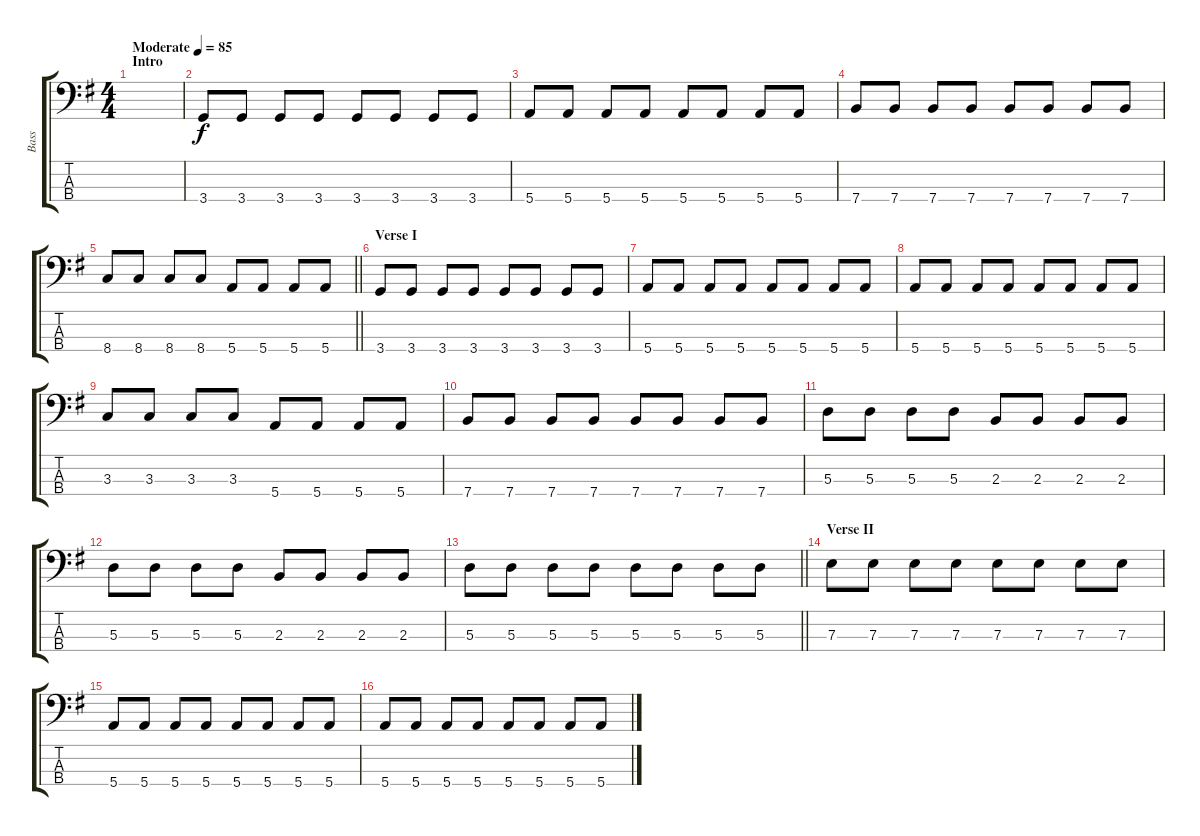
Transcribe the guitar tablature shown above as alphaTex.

\track ("Bass" "Bass") {instrument electricbassfinger}
\staff {score tabs}
\tuning (G2 D2 A1 E1) {hide}
\ts (4 4)
\section ("" "Intro")
\tempo (85 "Moderate")
\clef f4
\ks g
|
3.4.8 3.4.8 3.4.8 3.4.8 3.4.8 3.4.8 3.4.8 3.4.8 |
5.4.8 5.4.8 5.4.8 5.4.8 5.4.8 5.4.8 5.4.8 5.4.8 |
7.4.8 7.4.8 7.4.8 7.4.8 7.4.8 7.4.8 7.4.8 7.4.8 |
\barLineRight lightlight
8.4.8 8.4.8 8.4.8 8.4.8 5.4.8 5.4.8 5.4.8 5.4.8 |
\section ("" "Verse I")
3.4.8 3.4.8 3.4.8 3.4.8 3.4.8 3.4.8 3.4.8 3.4.8 |
5.4.8 5.4.8 5.4.8 5.4.8 5.4.8 5.4.8 5.4.8 5.4.8 |
5.4.8 5.4.8 5.4.8 5.4.8 5.4.8 5.4.8 5.4.8 5.4.8 |
3.3.8 3.3.8 3.3.8 3.3.8 5.4.8 5.4.8 5.4.8 5.4.8 |
7.4.8 7.4.8 7.4.8 7.4.8 7.4.8 7.4.8 7.4.8 7.4.8 |
5.3.8 5.3.8 5.3.8 5.3.8 2.3.8 2.3.8 2.3.8 2.3.8 |
5.3.8 5.3.8 5.3.8 5.3.8 2.3.8 2.3.8 2.3.8 2.3.8 |
\barLineRight lightlight
5.3.8 5.3.8 5.3.8 5.3.8 5.3.8 5.3.8 5.3.8 5.3.8 |
\section ("" "Verse II")
7.3.8 7.3.8 7.3.8 7.3.8 7.3.8 7.3.8 7.3.8 7.3.8 |
5.4.8 5.4.8 5.4.8 5.4.8 5.4.8 5.4.8 5.4.8 5.4.8 |
5.4.8 5.4.8 5.4.8 5.4.8 5.4.8 5.4.8 5.4.8 5.4.8
